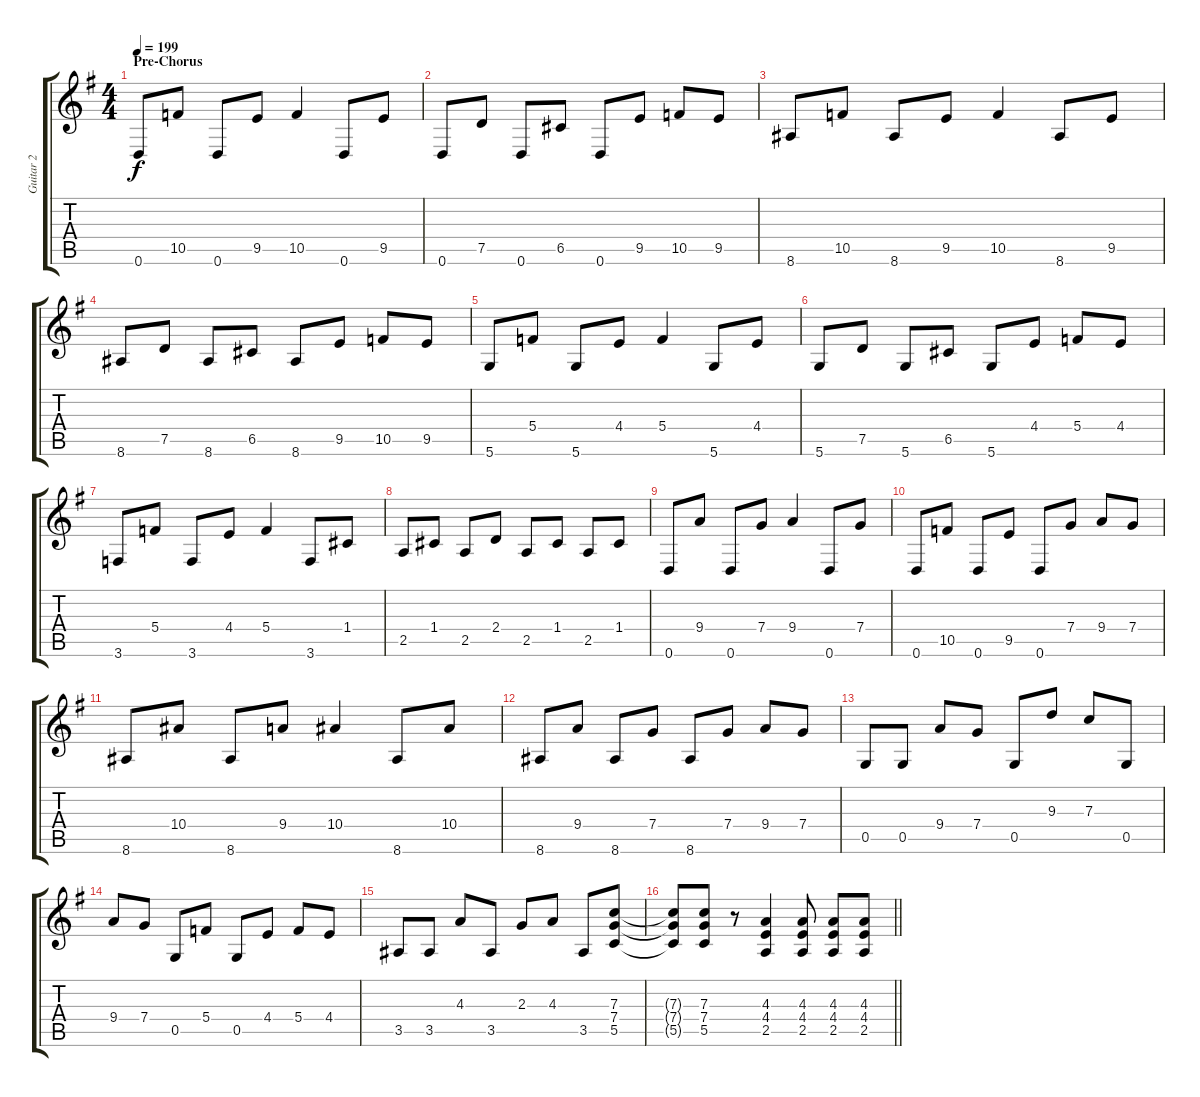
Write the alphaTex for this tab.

\track ("Guitar 2" "Guitar 2") {instrument distortionguitar}
\staff {score tabs}
\tuning (D4 A3 F3 C3 G2 D2) {hide}
\ts (4 4)
\section ("" "Pre-Chorus")
\tempo 199
\clef g2
\ks eminor
0.6.8{dy f} 10.5.8 0.6.8 9.5.8 10.5.4 0.6.8 9.5.8 |
0.6.8 7.5.8 0.6.8 6.5.8 0.6.8 9.5.8 10.5.8 9.5.8 |
8.6.8 10.5.8 8.6.8 9.5.8 10.5.4 8.6.8 9.5.8 |
8.6.8 7.5.8 8.6.8 6.5.8 8.6.8 9.5.8 10.5.8 9.5.8 |
5.6.8 5.4.8 5.6.8 4.4.8 5.4.4 5.6.8 4.4.8 |
5.6.8 7.5.8 5.6.8 6.5.8 5.6.8 4.4.8 5.4.8 4.4.8 |
3.6.8 5.4.8 3.6.8 4.4.8 5.4.4 3.6.8 1.4.8 |
2.5.8 1.4.8 2.5.8 2.4.8 2.5.8 1.4.8 2.5.8 1.4.8 |
0.6.8 9.4.8 0.6.8 7.4.8 9.4.4 0.6.8 7.4.8 |
0.6.8 10.5.8 0.6.8 9.5.8 0.6.8 7.4.8 9.4.8 7.4.8 |
8.6.8 10.4.8 8.6.8 9.4.8 10.4.4 8.6.8 10.4.8 |
8.6.8 9.4.8 8.6.8 7.4.8 8.6.8 7.4.8 9.4.8 7.4.8 |
0.5.8 0.5.8 9.4.8 7.4.8 0.5.8 9.3.8 7.3.8 0.5.8 |
9.4.8 7.4.8 0.5.8 5.4.8 0.5.8 4.4.8 5.4.8 4.4.8 |
3.5.8 3.5.8 4.3.8 3.5.8 2.3.8 4.3.8 3.5.8 (7.3 7.4 5.5).8 |
\barLineRight lightlight
(7.3{t} 7.4{t} 5.5{t}).8 (7.3 7.4 5.5).8 r.8 (4.3 4.4 2.5).4 (4.3 4.4 2.5).8 (4.3 4.4 2.5).8 (4.3 4.4 2.5).8
